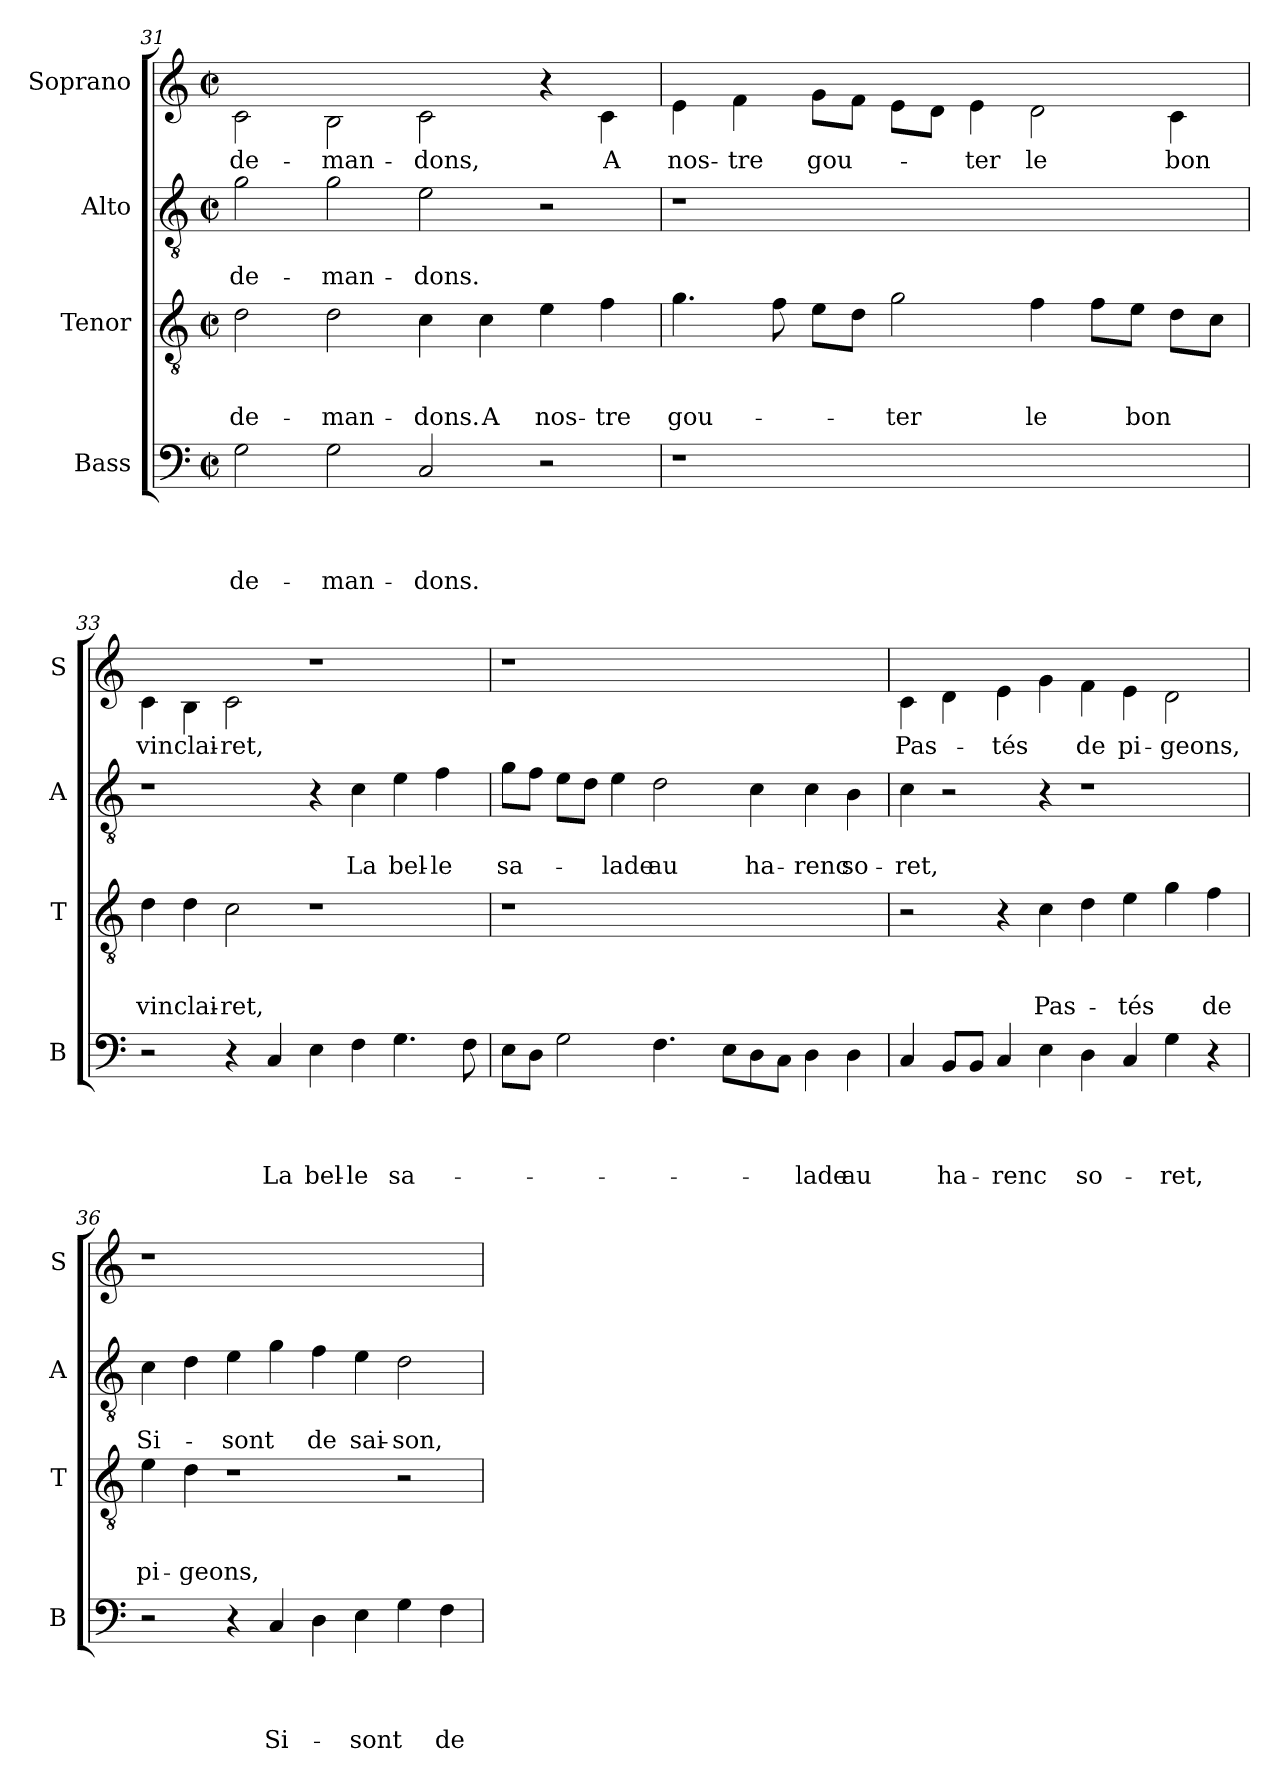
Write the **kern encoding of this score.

**kern	**text	**text	**text	**text	**kern	**text	**text	**text	**kern	**text	**text	**kern	**text
*part4	*part4	*part4	*part4	*part4	*part3	*part3	*part3	*part3	*part2	*part2	*part2	*part1	*part1
*staff4	*staff4	*staff4	*staff4	*staff4	*staff3	*staff3	*staff3	*staff3	*staff2	*staff2	*staff2	*staff1	*staff1
*I"Bass	*	*	*	*	*I"Tenor	*	*	*	*I"Alto	*	*	*I"Soprano	*
*I'B	*	*	*	*	*I'T	*	*	*	*I'A	*	*	*I'S	*
*clefF4	*	*	*	*	*clefGv2	*	*	*	*clefGv2	*	*	*clefG2	*
*	*	*	*	*	*	*	*	*	*	*	*	*ITrd-7c-12	*
*k[]	*	*	*	*	*k[]	*	*	*	*k[]	*	*	*k[]	*
*C:	*	*	*	*	*C:	*	*	*	*C:	*	*	*C:	*
*M2/2	*	*	*	*	*M2/2	*	*	*	*M2/2	*	*	*M2/2	*
*met(c|)	*	*	*	*	*met(c|)	*	*	*	*met(c|)	*	*	*met(c|)	*
=31	=31	=31	=31	=31	=31	=31	=31	=31	=31	=31	=31	=31	=31
2G\	.	.	.	de-	2d\	.	.	de-	2g\	.	de-	2cc\	de-
2G\	.	.	.	-man-	2d\	.	.	-man-	2g\	.	-man-	2b\	-man-
2C/	.	.	.	-dons.	4c\	.	.	-dons.	2e\	.	-dons.	2cc\	-dons,
.	.	.	.	.	4c\	.	.	A	.	.	.	.	.
2r	.	.	.	.	4e\	.	.	nos-	2r	.	.	4r	.
.	.	.	.	.	4f\	.	.	-tre	.	.	.	4cc\	A
=32	=32	=32	=32	=32	=32	=32	=32	=32	=32	=32	=32	=32	=32
1r	.	.	.	.	4.g\	.	.	gou-	1r	.	.	4ee\	nos-
.	.	.	.	.	.	.	.	.	.	.	.	4ff\	-tre
.	.	.	.	.	8f\	.	.	.	.	.	.	.	.
.	.	.	.	.	8e\L	.	.	.	.	.	.	8gg\L	gou-
.	.	.	.	.	8d\J	.	.	.	.	.	.	8ff\J	.
.	.	.	.	.	2g\	.	.	-ter	.	.	.	8ee\L	.
.	.	.	.	.	.	.	.	.	.	.	.	8dd\J	.
1ryy	.	.	.	.	.	.	.	.	1ryy	.	.	4ee\	-ter
.	.	.	.	.	4f\	.	.	le	.	.	.	2dd\	le
.	.	.	.	.	8f\L	.	.	.	.	.	.	.	.
.	.	.	.	.	8e\J	.	.	bon	.	.	.	.	.
.	.	.	.	.	8d\L	.	.	.	.	.	.	4cc\	bon
.	.	.	.	.	8c\J	.	.	.	.	.	.	.	.
=33	=33	=33	=33	=33	=33	=33	=33	=33	=33	=33	=33	=33	=33
2r	.	.	.	.	4d\	.	.	vin	1r	.	.	4cc\	vin
.	.	.	.	.	4d\	.	.	clai-	.	.	.	4b\	clai-
4r	.	.	.	.	2c\	.	.	-ret,	.	.	.	2cc\	-ret,
4C/	.	.	.	La	.	.	.	.	.	.	.	.	.
4E\	.	.	.	bel-	1r	.	.	.	4r	.	.	1r	.
4F\	.	.	.	-le	.	.	.	.	4c\	.	La	.	.
4.G\	.	.	.	sa-	.	.	.	.	4e\	.	bel-	.	.
.	.	.	.	.	.	.	.	.	4f\	.	-le	.	.
8F\	.	.	.	.	.	.	.	.	.	.	.	.	.
!!LO:PB:g=z
=34	=34	=34	=34	=34	=34	=34	=34	=34	=34	=34	=34	=34	=34
8E\L	.	.	.	.	1r	.	.	.	8g\L	.	sa-	1r	.
8D\J	.	.	.	.	.	.	.	.	8f\J	.	.	.	.
2G\	.	.	.	.	.	.	.	.	8e\L	.	.	.	.
.	.	.	.	.	.	.	.	.	8d\J	.	.	.	.
.	.	.	.	.	.	.	.	.	4e\	.	-lade	.	.
4.F\	.	.	.	.	.	.	.	.	2d\	.	au	.	.
.	.	.	.	.	1ryy	.	.	.	.	.	.	1ryy	.
8E\L	.	.	.	.	.	.	.	.	.	.	.	.	.
8D\	.	.	.	.	.	.	.	.	4c\	.	ha-	.	.
8C\J	.	.	.	.	.	.	.	.	.	.	.	.	.
4D\	.	.	.	-lade	.	.	.	.	4c\	.	-renc	.	.
4D\	.	.	.	au	.	.	.	.	4B\	.	so-	.	.
=35	=35	=35	=35	=35	=35	=35	=35	=35	=35	=35	=35	=35	=35
4C/	.	.	.	.	2r	.	.	.	4c\	.	-ret,	4cc\	Pas-
8BB/L	.	.	.	ha-	.	.	.	.	2r	.	.	4dd\	.
8BB/J	.	.	.	.	.	.	.	.	.	.	.	.	.
4C/	.	.	.	-renc	4r	.	.	.	.	.	.	4ee\	-tés
4E\	.	.	.	.	4c\	.	.	Pas-	4r	.	.	4gg\	.
4D\	.	.	.	so-	4d\	.	.	.	1r	.	.	4ff\	de
4C/	.	.	.	.	4e\	.	.	-tés	.	.	.	4ee\	pi-
4G\	.	.	.	-ret,	4g\	.	.	.	.	.	.	2dd\	-geons,
4r	.	.	.	.	4f\	.	.	de	.	.	.	.	.
=36	=36	=36	=36	=36	=36	=36	=36	=36	=36	=36	=36	=36	=36
2r	.	.	.	.	4e\	.	.	pi-	4c\	.	Si-	1r	.
.	.	.	.	.	4d\	.	.	-geons,	4d\	.	.	.	.
4r	.	.	.	.	1r	.	.	.	4e\	.	-sont	.	.
4C/	.	.	.	Si-	.	.	.	.	4g\	.	.	.	.
4D\	.	.	.	.	.	.	.	.	4f\	.	de	1ryy	.
4E\	.	.	.	-sont	.	.	.	.	4e\	.	sai-	.	.
4G\	.	.	.	.	2r	.	.	.	2d\	.	-son,	.	.
4F\	.	.	.	de	.	.	.	.	.	.	.	.	.
=	=	=	=	=	=	=	=	=	=	=	=	=	=
*-	*-	*-	*-	*-	*-	*-	*-	*-	*-	*-	*-	*-	*-
